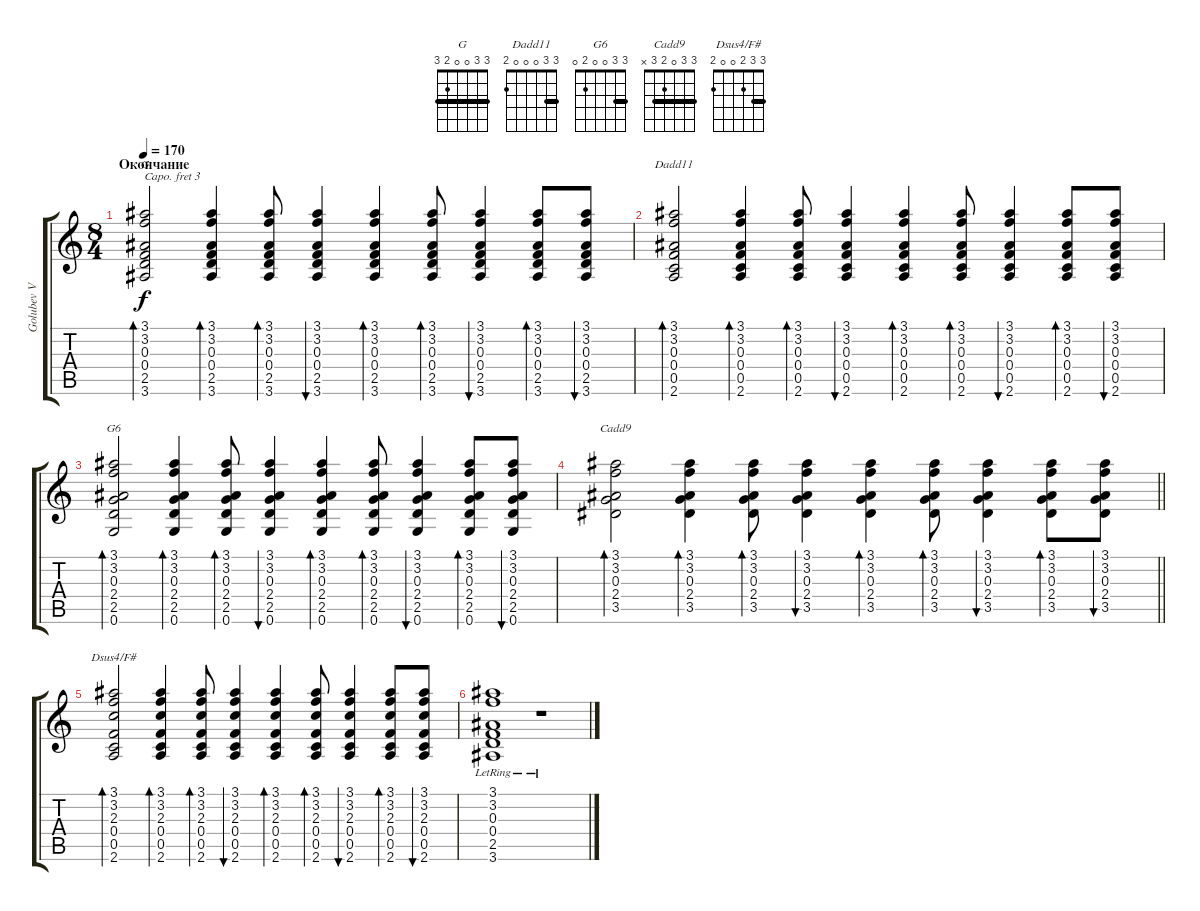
\track (" Golubev Vlad" " Golubev V") {instrument electricguitarjazz}
\staff {score tabs}
\capo 3
\tuning (E4 B3 G3 D3 A2 E2) {hide}
\chord ("G" 3 3 0 0 2 3) {barre 3}
\chord ("Dadd11" 3 3 0 0 0 2) {barre 3}
\chord ("G6" 3 3 0 0 2 0) {barre 3}
\chord ("Cadd9" 3 3 0 2 3 x) {barre 3}
\chord ("Dsus4/F#" 3 3 2 0 0 2) {barre 3}
\ts (8 4)
\section ("" "Окончание")
\tempo 170
\clef g2
\ks c
(3.1 3.2 0.3 0.4 2.5 3.6).2{bd 60 ch "G" dy f} (3.1 3.2 0.3 0.4 2.5 3.6).4{bd 60} (3.1 3.2 0.3 0.4 2.5 3.6).8{bd 60} (3.1 3.2 0.3 0.4 2.5 3.6).4{bu 60} (3.1 3.2 0.3 0.4 2.5 3.6).4{bd 60} (3.1 3.2 0.3 0.4 2.5 3.6).8{bd 60} (3.1 3.2 0.3 0.4 2.5 3.6).4{bu 60} (3.1 3.2 0.3 0.4 2.5 3.6).8{bd 60} (3.1 3.2 0.3 0.4 2.5 3.6).8{bu 60} |
(3.1 3.2 0.3 0.4 0.5 2.6).2{bd 60 ch "Dadd11"} (3.1 3.2 0.3 0.4 0.5 2.6).4{bd 60} (3.1 3.2 0.3 0.4 0.5 2.6).8{bd 60} (3.1 3.2 0.3 0.4 0.5 2.6).4{bu 60} (3.1 3.2 0.3 0.4 0.5 2.6).4{bd 60} (3.1 3.2 0.3 0.4 0.5 2.6).8{bd 60} (3.1 3.2 0.3 0.4 0.5 2.6).4{bu 60} (3.1 3.2 0.3 0.4 0.5 2.6).8{bd 60} (3.1 3.2 0.3 0.4 0.5 2.6).8{bu 60} |
(3.1 3.2 0.3 2.4 2.5 0.6).2{bd 60 ch "G6"} (3.1 3.2 0.3 2.4 2.5 0.6).4{bd 60} (3.1 3.2 0.3 2.4 2.5 0.6).8{bd 60} (3.1 3.2 0.3 2.4 2.5 0.6).4{bu 60} (3.1 3.2 0.3 2.4 2.5 0.6).4{bd 60} (3.1 3.2 0.3 2.4 2.5 0.6).8{bd 60} (3.1 3.2 0.3 2.4 2.5 0.6).4{bu 60} (3.1 3.2 0.3 2.4 2.5 0.6).8{bd 60} (3.1 3.2 0.3 2.4 2.5 0.6).8{bu 60} |
\barLineRight lightlight
(3.1 3.2 0.3 2.4 3.5).2{bd 60 ch "Cadd9"} (3.1 3.2 0.3 2.4 3.5).4{bd 60} (3.1 3.2 0.3 2.4 3.5).8{bd 60} (3.1 3.2 0.3 2.4 3.5).4{bu 60} (3.1 3.2 0.3 2.4 3.5).4{bd 60} (3.1 3.2 0.3 2.4 3.5).8{bd 60} (3.1 3.2 0.3 2.4 3.5).4{bu 60} (3.1 3.2 0.3 2.4 3.5).8{bd 60} (3.1 3.2 0.3 2.4 3.5).8{bu 60} |
(3.1 3.2 2.3 0.4 0.5 2.6).2{bd 60 ch "Dsus4/F#"} (3.1 3.2 2.3 0.4 0.5 2.6).4{bd 60} (3.1 3.2 2.3 0.4 0.5 2.6).8{bd 60} (3.1 3.2 2.3 0.4 0.5 2.6).4{bu 60} (3.1 3.2 2.3 0.4 0.5 2.6).4{bd 60} (3.1 3.2 2.3 0.4 0.5 2.6).8{bd 60} (3.1 3.2 2.3 0.4 0.5 2.6).4{bu 60} (3.1 3.2 2.3 0.4 0.5 2.6).8{bd 60} (3.1 3.2 2.3 0.4 0.5 2.6).8{bu 60} |
(3.1 3.2 0.3{lr} 0.4 2.5 3.6).1 r.1
